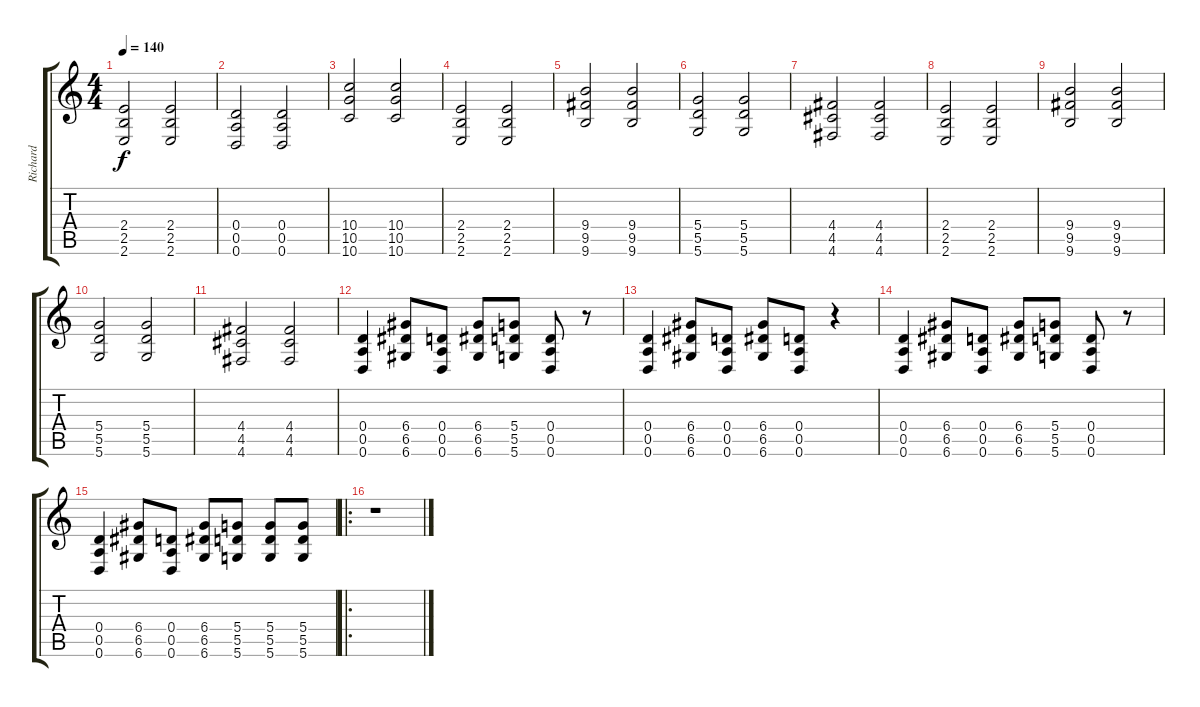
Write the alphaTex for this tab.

\track ("Richard" "Richard") {instrument distortionguitar}
\staff {score tabs}
\tuning (E4 B3 G3 D3 A2 D2) {hide}
\ts (4 4)
\tempo 140
\clef g2
\ks c
(2.4 2.5 2.6).2{dy f} (2.4 2.5 2.6).2 |
(0.4 0.5 0.6).2 (0.4 0.5 0.6).2 |
(10.4 10.5 10.6).2 (10.4 10.5 10.6).2 |
(2.4 2.5 2.6).2 (2.4 2.5 2.6).2 |
(9.4 9.5 9.6).2 (9.4 9.5 9.6).2 |
(5.4 5.5 5.6).2 (5.4 5.5 5.6).2 |
(4.4 4.5 4.6).2 (4.4 4.5 4.6).2 |
(2.4 2.5 2.6).2 (2.4 2.5 2.6).2 |
(9.4 9.5 9.6).2 (9.4 9.5 9.6).2 |
(5.4 5.5 5.6).2 (5.4 5.5 5.6).2 |
(4.4 4.5 4.6).2 (4.4 4.5 4.6).2 |
(0.4 0.5 0.6).4 (6.4 6.5 6.6).8 (0.4 0.5 0.6).8 (6.4 6.5 6.6).8 (5.4 5.5 5.6).8 (0.4 0.5 0.6).8 r.8 |
(0.4 0.5 0.6).4 (6.4 6.5 6.6).8 (0.4 0.5 0.6).8 (6.4 6.5 6.6).8 (0.4 0.5 0.6).8 r.4 |
(0.4 0.5 0.6).4 (6.4 6.5 6.6).8 (0.4 0.5 0.6).8 (6.4 6.5 6.6).8 (5.4 5.5 5.6).8 (0.4 0.5 0.6).8 r.8 |
(0.4 0.5 0.6).4 (6.4 6.5 6.6).8 (0.4 0.5 0.6).8 (6.4 6.5 6.6).8 (5.4 5.5 5.6).8 (5.4 5.5 5.6).8 (5.4 5.5 5.6).8 |
\ro
r.1
